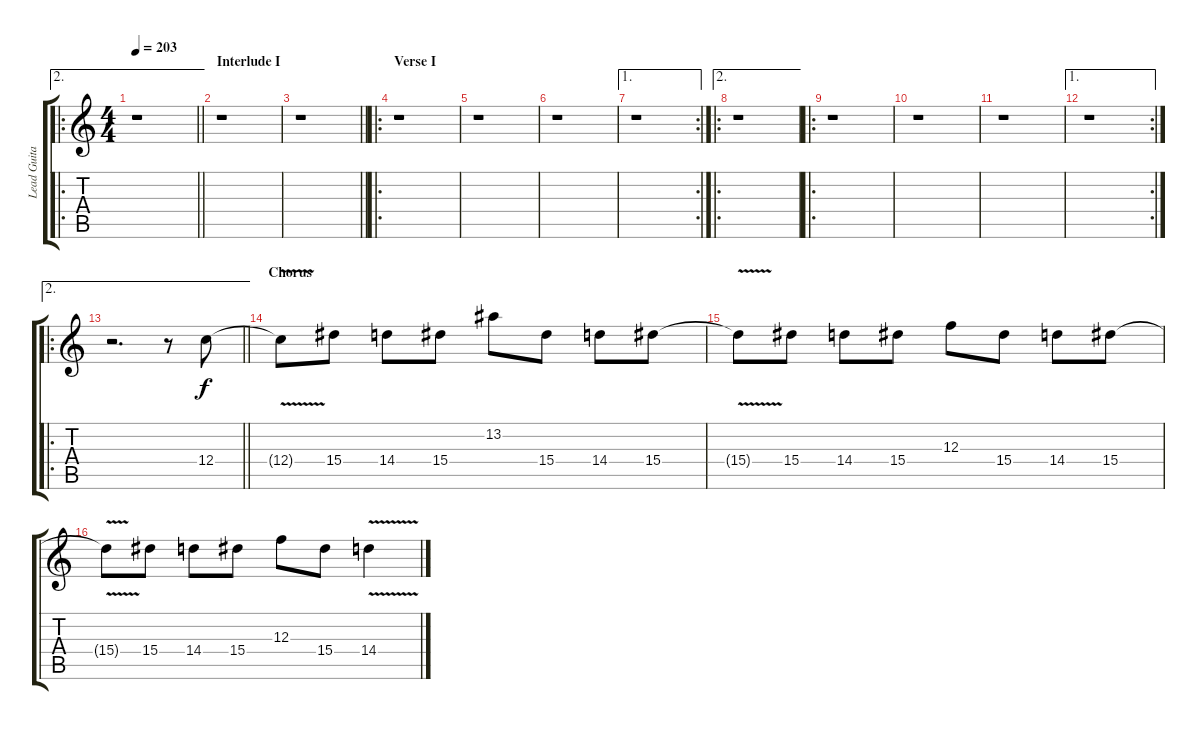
\track ("Lead Guitar" "Lead Guita") {instrument distortionguitar}
\staff {score tabs}
\tuning (D4 A3 F3 C3 G2 C2) {hide}
\ae 2
\ro
\ts (4 4)
\tempo 203
\clef g2
\barLineRight lightlight
\ks c
r.1{dy f} |
\section ("" "Interlude I")
r.1 |
\barLineRight lightlight
r.1 |
\ro
\section ("" "Verse I")
r.1 |
r.1 |
r.1 |
\ae 1
\rc 2
r.1 |
\ae 2
\ro
r.1 |
\ro
r.1 |
r.1 |
r.1 |
\ae 1
\rc 2
r.1 |
\ae 2
\ro
\barLineRight lightlight
r.2{d} r.8 12.4.8{volume 15 balance 8 instrument distortionguitar} |
\section ("" "Chorus")
12.4{v t}.8 15.4.8 14.4.8 15.4.8 13.2.8 15.4.8 14.4.8 15.4.8 |
15.4{v t}.8 15.4.8 14.4.8 15.4.8 12.3.8 15.4.8 14.4.8 15.4.8 |
15.4{v t}.8 15.4.8 14.4.8 15.4.8 12.3.8 15.4.8 14.4{v}.4
